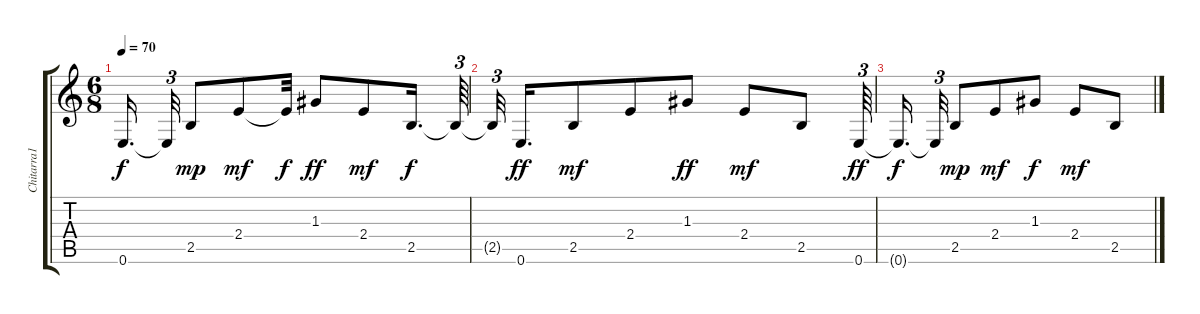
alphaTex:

\track ("Chitarra1" "Chitarra1") {instrument electricguitarclean}
\staff {score tabs}
\tuning (E4 B3 G3 D3 A2 E2) {hide}
\ts (6 8)
\tempo 70
\clef g2
\ks c
0.6{t}.16{d dy f beam splitsecondary} 0.6{t}.32{tu (3 2)} 2.5.8{dy mp} 2.4.8{dy mf} 2.4{t}.32{dy f} 1.3.8{dy ff} 2.4.8{dy mf} 2.5.16{d dy f} 2.5{t}.64{tu (3 2)} |
2.5{t}.32{tu (3 2) beam splitsecondary} 0.6.16{d dy ff} 2.5.8{dy mf} 2.4.8 1.3.8{dy ff} 2.4.8{dy mf} 2.5.8 0.6.64{tu (3 2) dy ff} |
0.6{t}.16{d dy f beam splitsecondary} 0.6{t}.32{tu (3 2)} 2.5.8{dy mp} 2.4.8{dy mf} 1.3.8{dy f} 2.4.8{dy mf} 2.5.8
